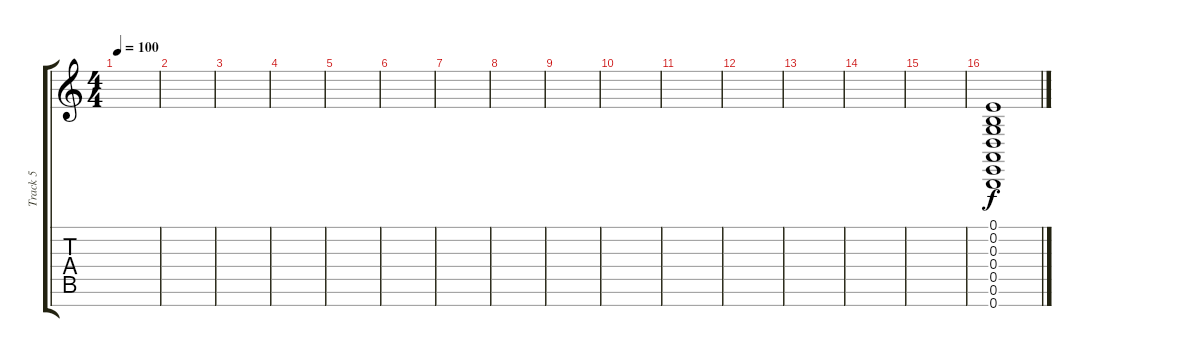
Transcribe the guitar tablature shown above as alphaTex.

\track ("Track 5" "Track 5") {instrument taikodrum}
\staff {score tabs}
\tuning (E4 B3 G3 D3 A2 E2 B1) {hide}
\ts (4 4)
\tempo 100
\clef g2
\ks c
|
|
|
|
|
|
|
|
|
|
|
|
|
|
|
(0.1 0.2 0.3 0.4 0.5 0.6 0.7).1
